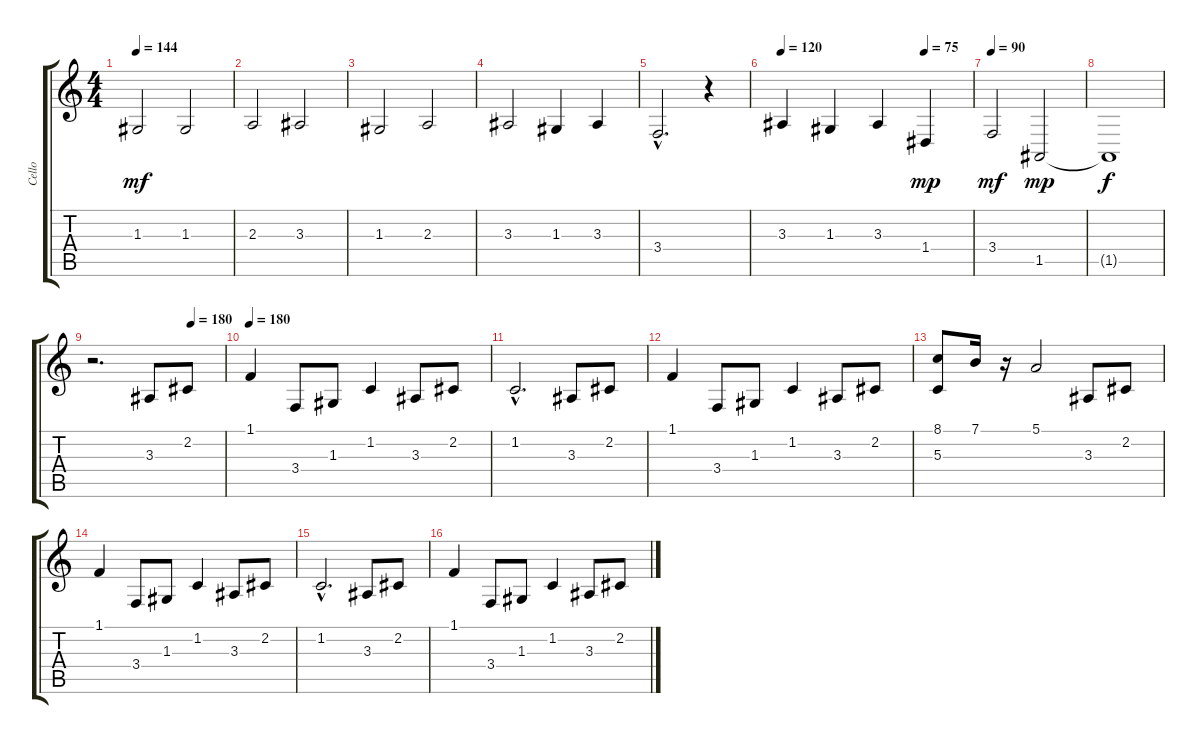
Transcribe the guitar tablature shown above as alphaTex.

\track ("Cello" "Cello") {instrument cello}
\staff {score tabs}
\tuning (E4 B3 G3 D3 A2 E2) {hide}
\ts (4 4)
\tempo 144
\clef g2
\ks c
1.3.2{dy mf} 1.3.2 |
2.3.2 3.3.2 |
1.3.2 2.3.2 |
3.3.2 1.3.4 3.3.4 |
3.4{hac}.2{d} r.4 |
\tempo 120
\tempo (75 0.75)
3.3.4 1.3.4 3.3.4 1.4.4{dy mp} |
\tempo 90
3.4.2{dy mf} 1.5.2{dy mp} |
1.5{t}.1{dy f} |
\tempo (180 0.75)
r.2{d} 3.3.8{volume 12 balance 11 instrument brasssection} 2.2.8 |
\tempo 180
1.1.4 3.4.8 1.3.8 1.2.4 3.3.8 2.2.8 |
1.2{hac}.2{d} 3.3.8 2.2.8 |
1.1.4 3.4.8 1.3.8 1.2.4 3.3.8 2.2.8 |
(8.1 5.3).8 7.1.16 r.16 5.1.2 3.3.8 2.2.8 |
1.1.4 3.4.8 1.3.8 1.2.4 3.3.8 2.2.8 |
1.2{hac}.2{d} 3.3.8 2.2.8 |
1.1.4 3.4.8 1.3.8 1.2.4 3.3.8 2.2.8
